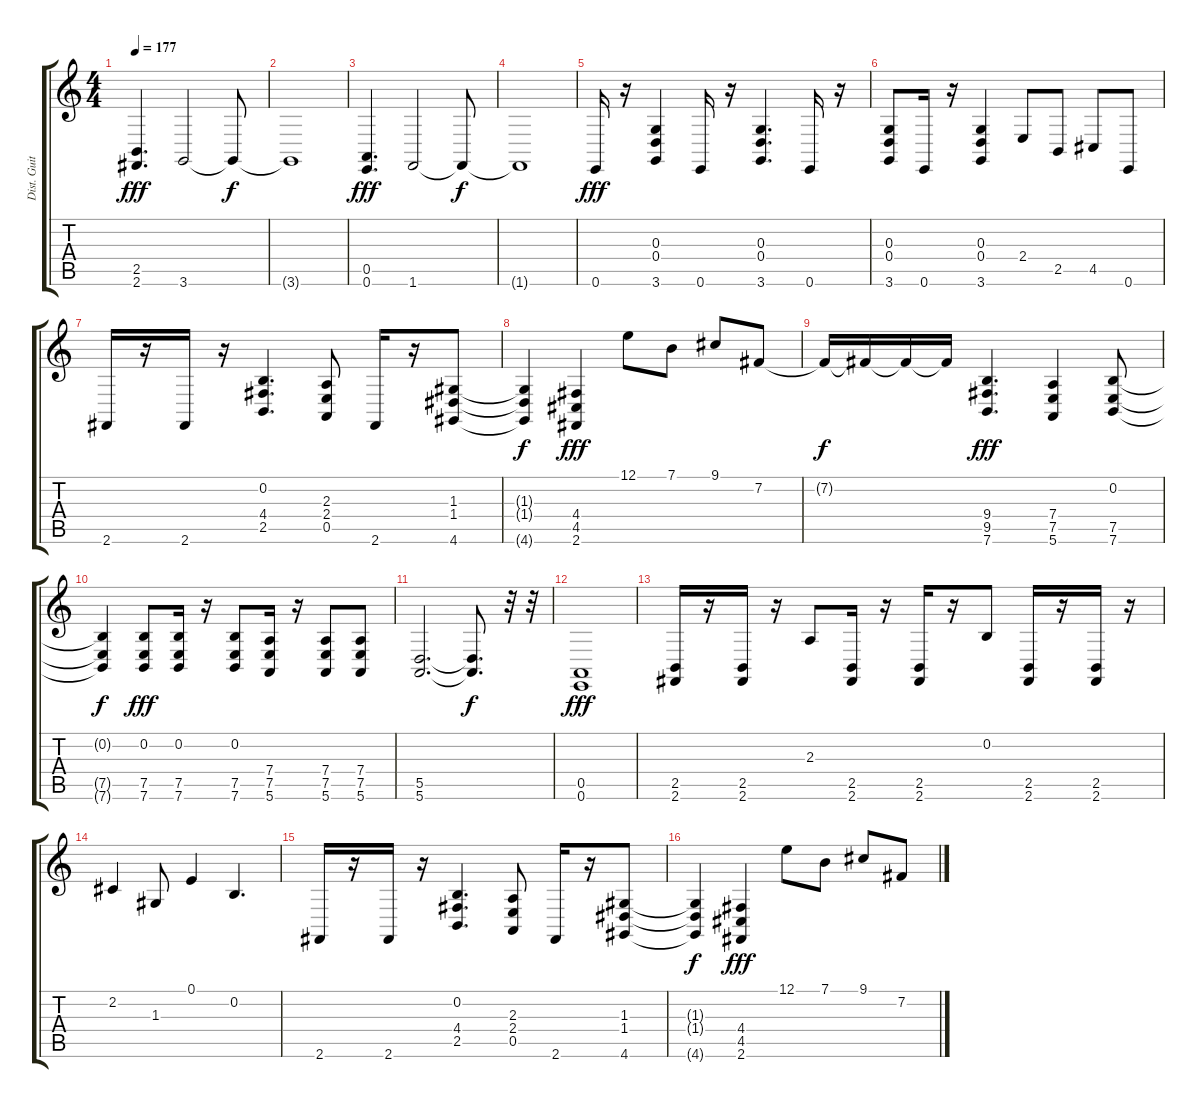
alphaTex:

\track ("Dist. Guitar 5" "Dist. Guit") {instrument stringensemble1}
\staff {score tabs}
\tuning (E4 B3 G3 D3 A2 E2) {hide}
\ts (4 4)
\tempo 177
\clef g2
\ks c
(2.5 2.6).4{d dy fff} 3.6.2 3.6{t}.8{dy f} |
3.6{t}.1 |
(0.5 0.6).4{d dy fff} 1.6.2 1.6{t}.8{dy f} |
1.6{t}.1 |
0.6.16{dy fff} r.16 (0.3 0.4 3.6).4 0.6.16 r.16 (0.3 0.4 3.6).4{d} 0.6.16 r.16 |
(0.3 0.4 3.6).8 0.6.16 r.16 (0.3 0.4 3.6).4 2.4.8 2.5.8 4.5.8 0.6.8 |
2.6.16 r.16 2.6.16 r.16 (0.2 4.4 2.5).4{d} (2.3 2.4 0.5).8 2.6.16 r.16 (1.3 1.4 4.6).8 |
(1.3{t} 1.4{t} 4.6{t}).4{dy f} (4.4 4.5 2.6).4{dy fff} 12.1.8 7.1.8 9.1.8 7.2.8 |
7.2{t}.16{dy f} 7.2{t}.16 7.2{t}.16 7.2{t}.16 (9.4 9.5 7.6).4{d dy fff} (7.4 7.5 5.6).4 (0.2 7.5 7.6).8 |
(0.2{t} 7.5{t} 7.6{t}).4{dy f} (0.2 7.5 7.6).8{dy fff} (0.2 7.5 7.6).16 r.16 (0.2 7.5 7.6).8 (7.4 7.5 5.6).16 r.16 (7.4 7.5 5.6).8 (7.4 7.5 5.6).8 |
(5.5 5.6).2{d} (5.5{t} 5.6{t}).8{d dy f} r.32 r.32 |
(0.5 0.6).1{dy fff} |
(2.5 2.6).16 r.16 (2.5 2.6).16 r.16 2.3.8 (2.5 2.6).16 r.16 (2.5 2.6).16 r.16 0.2.8 (2.5 2.6).16 r.16 (2.5 2.6).16 r.16 |
2.2.4 1.3.8 0.1.4 0.2.4{d} |
2.6.16 r.16 2.6.16 r.16 (0.2 4.4 2.5).4{d} (2.3 2.4 0.5).8 2.6.16 r.16 (1.3 1.4 4.6).8 |
(1.3{t} 1.4{t} 4.6{t}).4{dy f} (4.4 4.5 2.6).4{dy fff} 12.1.8 7.1.8 9.1.8 7.2.8
